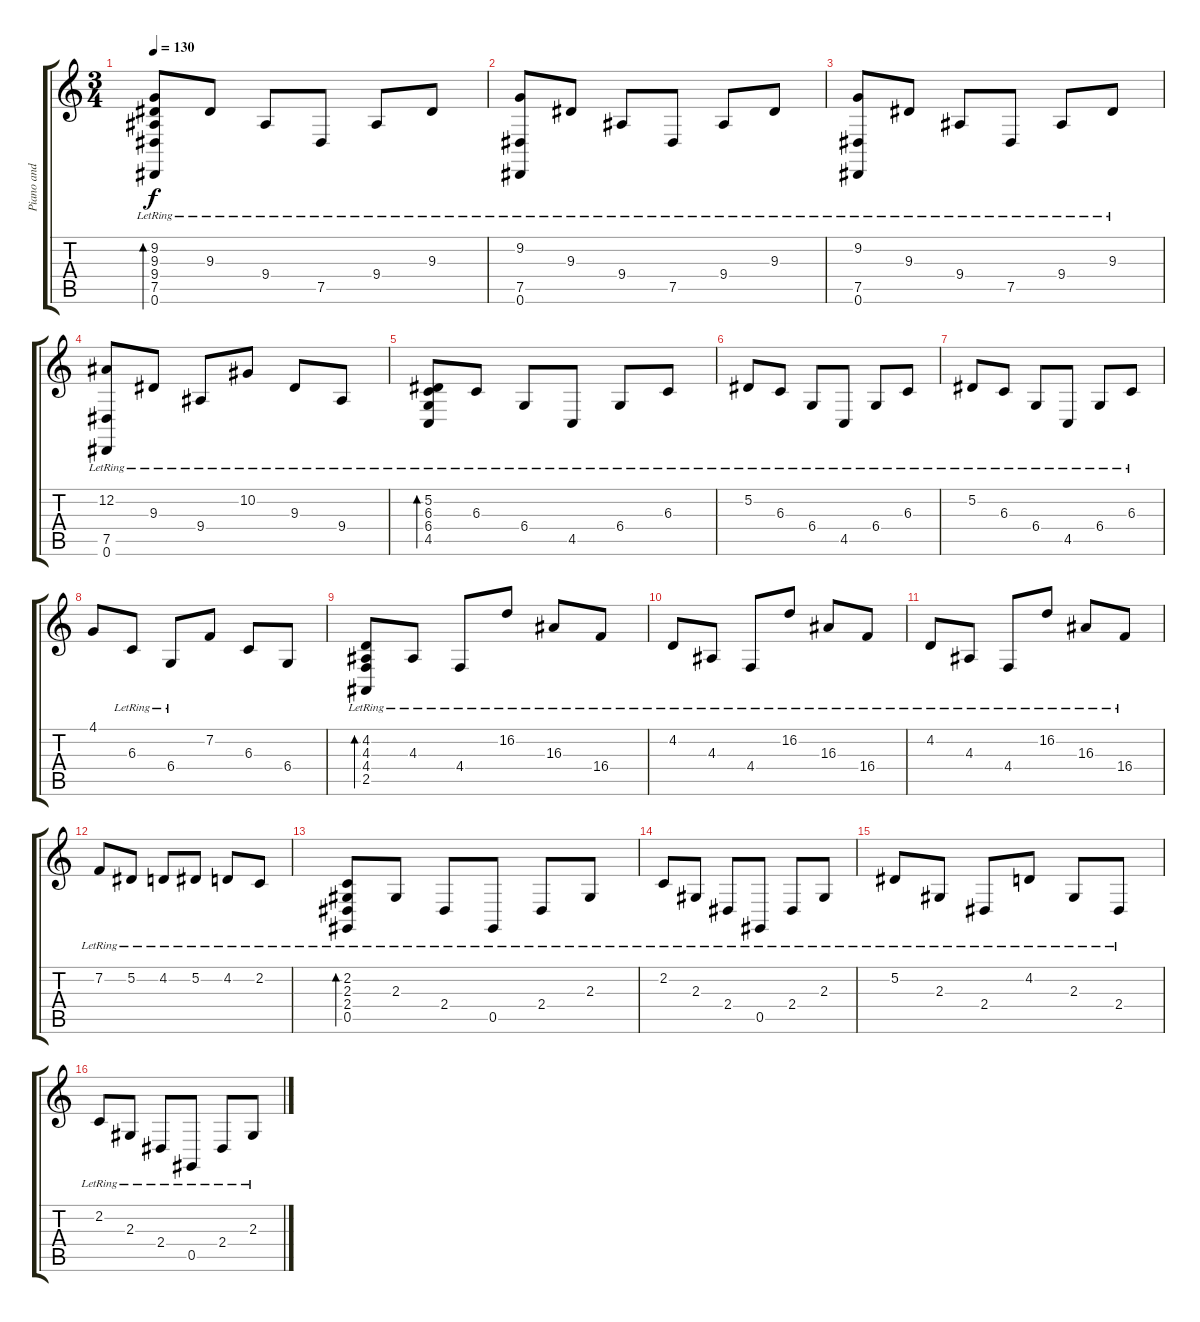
\track ("Piano and Keyboards" "Piano and ") {instrument acousticgrandpiano}
\staff {score tabs}
\tuning (Eb4 Bb3 Gb3 Db3 Ab2 Eb2) {hide}
\ts (3 4)
\tempo 130
\clef g2
\ks c
(9.2{lr} 9.3{lr} 9.4{lr} 7.5{lr} 0.6{lr}).8{bd 120 dy f volume 13 instrument acousticgrandpiano} 9.3{lr}.8 9.4{lr}.8 7.5{lr}.8 9.4{lr}.8 9.3{lr}.8 |
(9.2{lr} 7.5{lr} 0.6{lr}).8 9.3{lr}.8 9.4{lr}.8 7.5{lr}.8 9.4{lr}.8 9.3{lr}.8 |
(9.2{lr} 7.5{lr} 0.6{lr}).8 9.3{lr}.8 9.4{lr}.8 7.5{lr}.8 9.4{lr}.8 9.3{lr}.8 |
(12.2{lr} 7.5{lr} 0.6{lr}).8 9.3{lr}.8 9.4{lr}.8 10.2{lr}.8 9.3{lr}.8 9.4{lr}.8 |
(5.2{lr} 6.3{lr} 6.4{lr} 4.5{lr}).8{bd 120} 6.3{lr}.8 6.4{lr}.8 4.5{lr}.8 6.4{lr}.8 6.3{lr}.8 |
5.2{lr}.8 6.3{lr}.8 6.4{lr}.8 4.5{lr}.8 6.4{lr}.8 6.3{lr}.8 |
5.2{lr}.8 6.3{lr}.8 6.4{lr}.8 4.5{lr}.8 6.4{lr}.8 6.3{lr}.8 |
4.1.8 6.3{lr}.8 6.4{lr}.8 7.2.8 6.3.8 6.4.8 |
(4.2{lr} 4.3{lr} 4.4{lr} 2.5{lr}).8{bd 120} 4.3{lr}.8 4.4{lr}.8 16.2{lr}.8 16.3{lr}.8 16.4{lr}.8 |
4.2{lr}.8 4.3{lr}.8 4.4{lr}.8 16.2{lr}.8 16.3{lr}.8 16.4{lr}.8 |
4.2{lr}.8 4.3{lr}.8 4.4{lr}.8 16.2{lr}.8 16.3{lr}.8 16.4{lr}.8 |
7.2{lr}.8 5.2{lr}.8 4.2{lr}.8 5.2{lr}.8 4.2{lr}.8 2.2{lr}.8 |
(2.2{lr} 2.3{lr} 2.4{lr} 0.5{lr}).8{bd 120} 2.3{lr}.8 2.4{lr}.8 0.5{lr}.8 2.4{lr}.8 2.3{lr}.8 |
2.2{lr}.8 2.3{lr}.8 2.4{lr}.8 0.5{lr}.8 2.4{lr}.8 2.3{lr}.8 |
5.2{lr}.8 2.3{lr}.8 2.4{lr}.8 4.2{lr}.8 2.3{lr}.8 2.4{lr}.8 |
2.2{lr}.8 2.3{lr}.8 2.4{lr}.8 0.5{lr}.8 2.4{lr}.8 2.3{lr}.8
